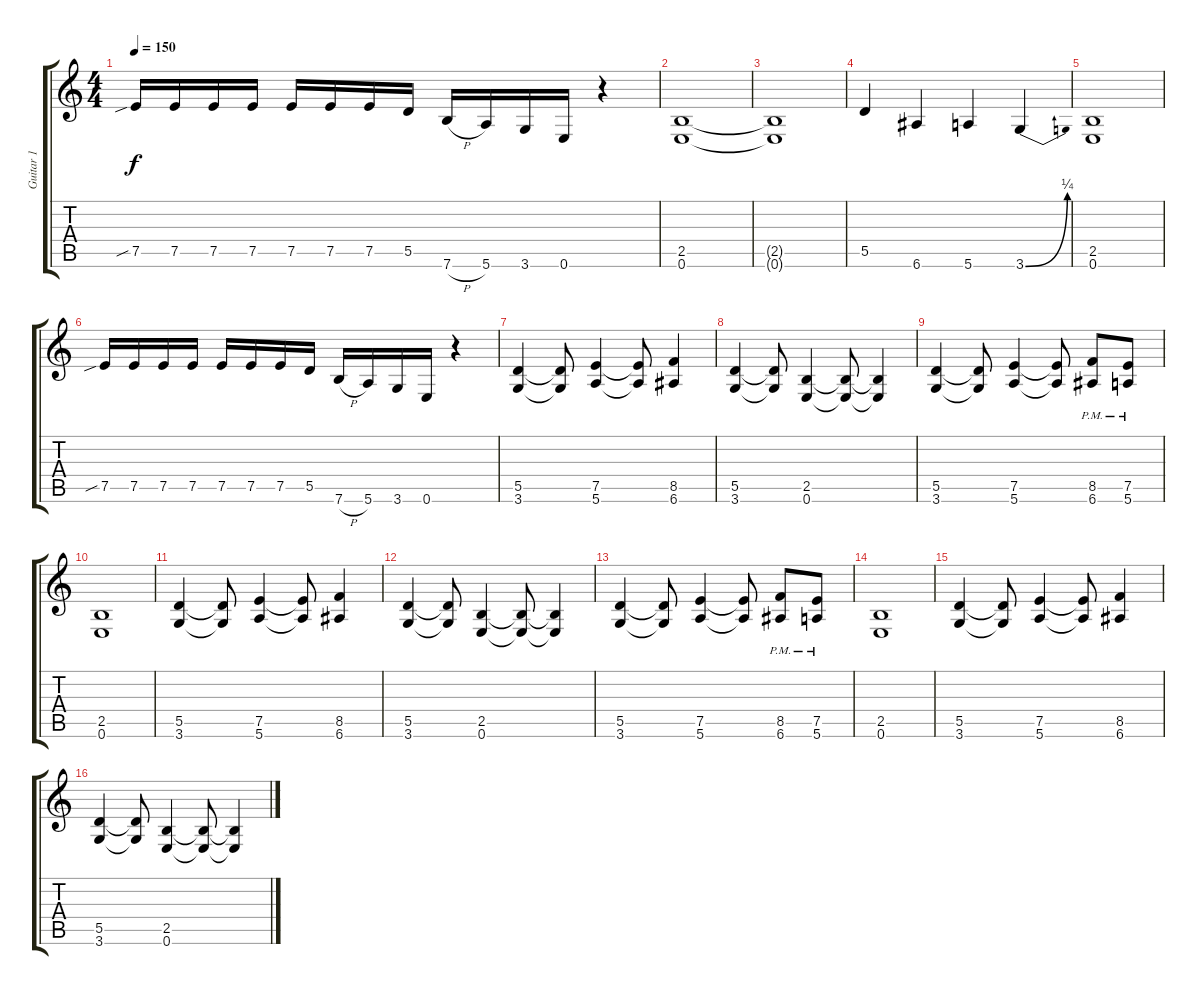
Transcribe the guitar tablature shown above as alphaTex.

\track ("Guitar 1" "Guitar 1") {instrument distortionguitar}
\staff {score tabs}
\tuning (E4 B3 G3 D3 A2 E2) {hide}
\ts (4 4)
\tempo 150
\clef g2
\ks c
7.5{sib}.16{dy f} 7.5.16 7.5.16 7.5.16 7.5.16 7.5.16 7.5.16 5.5.16 7.6{h}.16 5.6.16 3.6.16 0.6.16 r.4 |
(2.5 0.6).1 |
(2.5{t} 0.6{t}).1 |
5.5.4 6.6.4 5.6.4 3.6{be (bend 0 0 60 1)}.4 |
(2.5 0.6).1 |
7.5{sib}.16 7.5.16 7.5.16 7.5.16 7.5.16 7.5.16 7.5.16 5.5.16 7.6{h}.16 5.6.16 3.6.16 0.6.16 r.4 |
(5.5 3.6).4 (5.5{t} 3.6{t}).8 (7.5 5.6).4 (7.5{t} 5.6{t}).8 (8.5 6.6).4 |
(5.5 3.6).4 (5.5{t} 3.6{t}).8 (2.5 0.6).4 (2.5{t} 0.6{t}).8 (2.5{t} 0.6{t}).4 |
(5.5 3.6).4 (5.5{t} 3.6{t}).8 (7.5 5.6).4 (7.5{t} 5.6{t}).8 (8.5{pm} 6.6{pm}).8 (7.5{pm} 5.6{pm}).8 |
(2.5 0.6).1 |
(5.5 3.6).4 (5.5{t} 3.6{t}).8 (7.5 5.6).4 (7.5{t} 5.6{t}).8 (8.5 6.6).4 |
(5.5 3.6).4 (5.5{t} 3.6{t}).8 (2.5 0.6).4 (2.5{t} 0.6{t}).8 (2.5{t} 0.6{t}).4 |
(5.5 3.6).4 (5.5{t} 3.6{t}).8 (7.5 5.6).4 (7.5{t} 5.6{t}).8 (8.5{pm} 6.6{pm}).8 (7.5{pm} 5.6{pm}).8 |
(2.5 0.6).1 |
(5.5 3.6).4 (5.5{t} 3.6{t}).8 (7.5 5.6).4 (7.5{t} 5.6{t}).8 (8.5 6.6).4 |
(5.5 3.6).4 (5.5{t} 3.6{t}).8 (2.5 0.6).4 (2.5{t} 0.6{t}).8 (2.5{t} 0.6{t}).4
